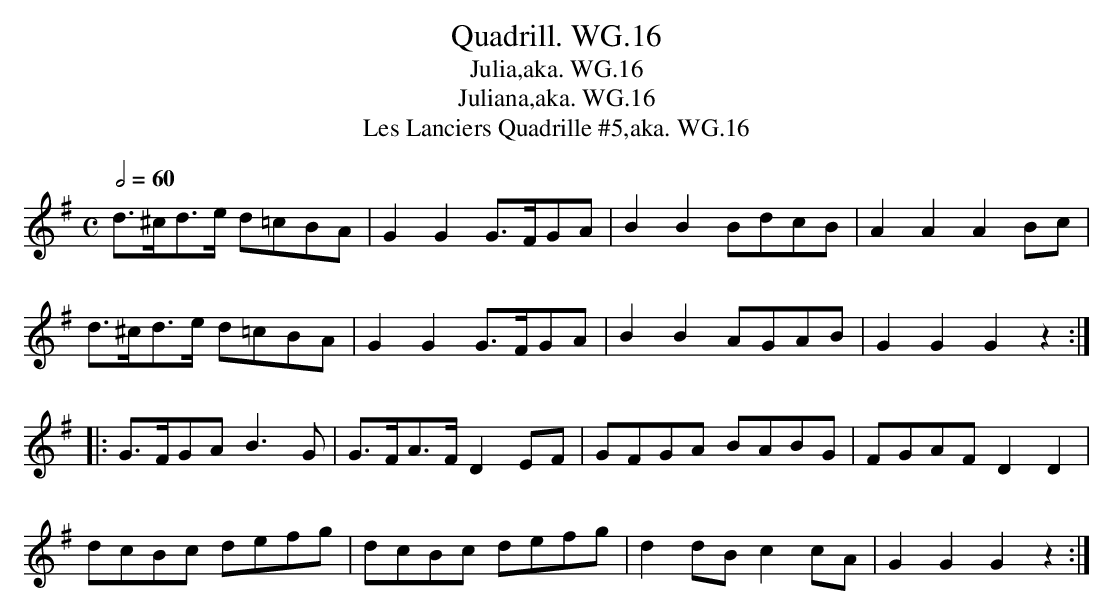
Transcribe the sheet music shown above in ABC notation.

X:1
T:Quadrill. WG.16
T:Julia,aka. WG.16
T:Juliana,aka. WG.16
T:Les Lanciers Quadrille #5,aka. WG.16
M:C
L:1/8
Q:2/4=60
K:G
d>^cd>e d=cBA|G2G2 G>FGA|B2B2 BdcB|A2A2A2 Bc|
d>^cd>e d=cBA|G2G2 G>FGA|B2B2 AGAB|G2G2G2 z2:|
|:G>FGA B3G|G>FA>F D2EF|GFGA BABG|FGAF D2D2|
dcBc defg|dcBc defg|d2dB c2cA|G2G2G2 z2:|
